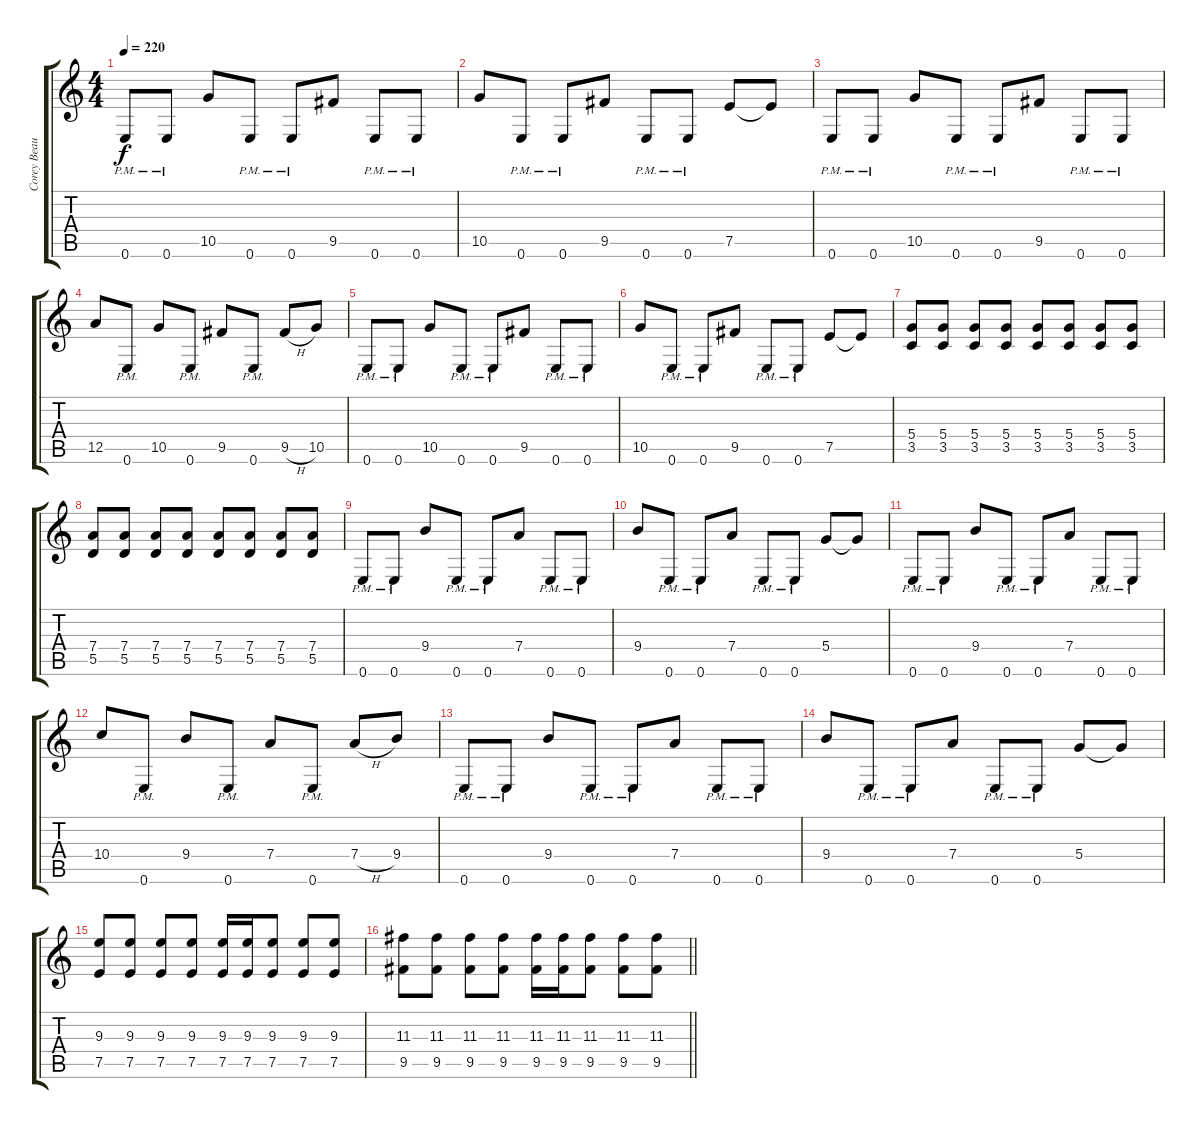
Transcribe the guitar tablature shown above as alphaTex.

\track ("Corey Beaulieu" "Corey Beau") {instrument distortionguitar}
\staff {score tabs}
\tuning (E4 B3 G3 D3 A2 E2) {hide}
\ts (4 4)
\tempo 220
\clef g2
\ks c
0.6{pm}.8{dy f} 0.6{pm}.8 10.5.8 0.6{pm}.8 0.6{pm}.8 9.5.8 0.6{pm}.8 0.6{pm}.8 |
10.5.8 0.6{pm}.8 0.6{pm}.8 9.5.8 0.6{pm}.8 0.6{pm}.8 7.5.8 7.5{t}.8 |
0.6{pm}.8 0.6{pm}.8 10.5.8 0.6{pm}.8 0.6{pm}.8 9.5.8 0.6{pm}.8 0.6{pm}.8 |
12.5.8 0.6{pm}.8 10.5.8 0.6{pm}.8 9.5.8 0.6{pm}.8 9.5{h}.8 10.5.8 |
0.6{pm}.8 0.6{pm}.8 10.5.8 0.6{pm}.8 0.6{pm}.8 9.5.8 0.6{pm}.8 0.6{pm}.8 |
10.5.8 0.6{pm}.8 0.6{pm}.8 9.5.8 0.6{pm}.8 0.6{pm}.8 7.5.8 7.5{t}.8 |
(5.4 3.5).8 (5.4 3.5).8 (5.4 3.5).8 (5.4 3.5).8 (5.4 3.5).8 (5.4 3.5).8 (5.4 3.5).8 (5.4 3.5).8 |
(7.4 5.5).8 (7.4 5.5).8 (7.4 5.5).8 (7.4 5.5).8 (7.4 5.5).8 (7.4 5.5).8 (7.4 5.5).8 (7.4 5.5).8 |
0.6{pm}.8 0.6{pm}.8 9.4.8 0.6{pm}.8 0.6{pm}.8 7.4.8 0.6{pm}.8 0.6{pm}.8 |
9.4.8 0.6{pm}.8 0.6{pm}.8 7.4.8 0.6{pm}.8 0.6{pm}.8 5.4.8 5.4{t}.8 |
0.6{pm}.8 0.6{pm}.8 9.4.8 0.6{pm}.8 0.6{pm}.8 7.4.8 0.6{pm}.8 0.6{pm}.8 |
10.4.8 0.6{pm}.8 9.4.8 0.6{pm}.8 7.4.8 0.6{pm}.8 7.4{h}.8 9.4.8 |
0.6{pm}.8 0.6{pm}.8 9.4.8 0.6{pm}.8 0.6{pm}.8 7.4.8 0.6{pm}.8 0.6{pm}.8 |
9.4.8 0.6{pm}.8 0.6{pm}.8 7.4.8 0.6{pm}.8 0.6{pm}.8 5.4.8 5.4{t}.8 |
(9.3 7.5).8 (9.3 7.5).8 (9.3 7.5).8 (9.3 7.5).8 (9.3 7.5).16 (9.3 7.5).16 (9.3 7.5).8 (9.3 7.5).8 (9.3 7.5).8 |
\barLineRight lightlight
(11.3 9.5).8 (11.3 9.5).8 (11.3 9.5).8 (11.3 9.5).8 (11.3 9.5).16 (11.3 9.5).16 (11.3 9.5).8 (11.3 9.5).8 (11.3 9.5).8
